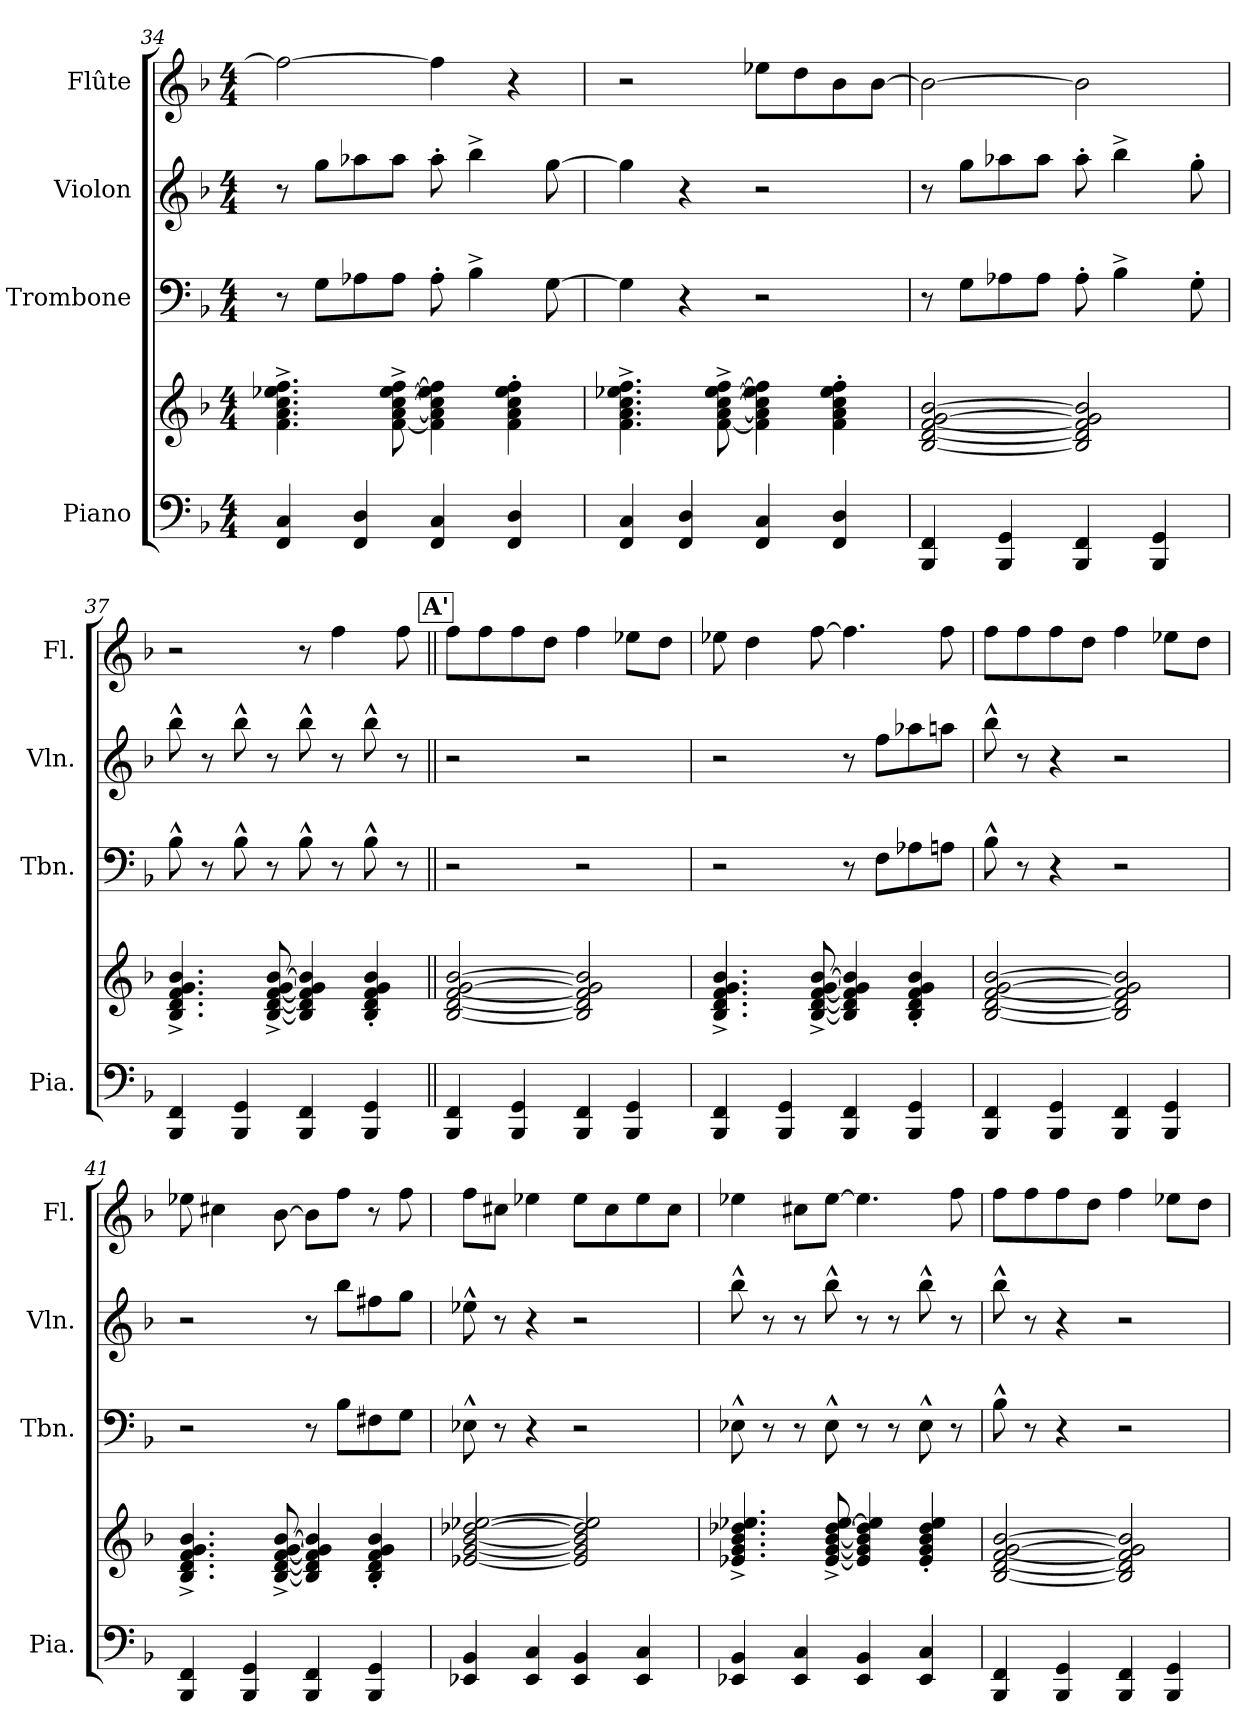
**kern	**kern	**kern	**kern	**kern
*part4	*part4	*part3	*part2	*part1
*staff5	*staff4	*staff3	*staff2	*staff1
*I"Piano	*	*I"Trombone	*I"Violon	*I"Flûte
*I'Pia.	*	*I'Tbn.	*I'Vln.	*I'Fl.
*clefF4	*clefG2	*clefF4	*clefG2	*clefG2
*k[b-]	*k[b-]	*k[b-]	*k[b-]	*k[b-]
*M4/4	*M4/4	*M4/4	*M4/4	*M4/4
=34	=34	=34	=34	=34
4FF/ 4C/	4.f\^ 4.a\^ 4.cc\^ 4.ee-X\^ 4.ff\^	8r	8r	2ff\_
.	.	8G\L	8gg\L	.
4FF/ 4D/	.	8A-X\	8aa-X\	.
.	[8f\^ [8a\^ [8cc\^ [8ee-\^ [8ff\^	8A-\J	8aa-\J	.
4FF/ 4C/	4f\] 4a\] 4cc\] 4ee-\] 4ff\]	8A-'\	8aa-'\	4ff\]
.	.	4B-^\	4bb-^\	.
4FF/ 4D/	4f\' 4a\' 4cc\' 4ee-\' 4ff\'	.	.	4r
.	.	[8G\	[8gg\	.
=35	=35	=35	=35	=35
4FF/ 4C/	4.f\^ 4.a\^ 4.cc\^ 4.ee-X\^ 4.ff\^	4G\]	4gg\]	2r
4FF/ 4D/	.	4r	4r	.
.	[8f\^ [8a\^ [8cc\^ [8ee-\^ [8ff\^	.	.	.
4FF/ 4C/	4f\] 4a\] 4cc\] 4ee-\] 4ff\]	2r	2r	8ee-X\L
.	.	.	.	8dd\
4FF/ 4D/	4f\' 4a\' 4cc\' 4ee-\' 4ff\'	.	.	8b-\
.	.	.	.	[8b-\J
!!LO:LB:g=z
=36	=36	=36	=36	=36
4BBB-/ 4FF/	[2B-/ [2d/ [2f/ [2g/ [2b-/	8r	8r	2b-\_
.	.	8G\L	8gg\L	.
4BBB-/ 4GG/	.	8A-X\	8aa-X\	.
.	.	8A-\J	8aa-\J	.
4BBB-/ 4FF/	2B-/] 2d/] 2f/] 2g/] 2b-/]	8A-'\	8aa-'\	2b-\]
.	.	4B-^\	4bb-^\	.
4BBB-/ 4GG/	.	.	.	.
.	.	8G'\	8gg'\	.
=37	=37	=37	=37	=37
4BBB-/ 4FF/	4.B-/^ 4.d/^ 4.f/^ 4.g/^ 4.b-/^	8B-^^\	8bb-^^\	2r
.	.	8r	8r	.
4BBB-/ 4GG/	.	8B-^^\	8bb-^^\	.
.	[8B-/^ [8d/^ [8f/^ [8g/^ [8b-/^	8r	8r	.
4BBB-/ 4FF/	4B-/] 4d/] 4f/] 4g/] 4b-/]	8B-^^\	8bb-^^\	8r
.	.	8r	8r	4ff\
4BBB-/ 4GG/	4B-/' 4d/' 4f/' 4g/' 4b-/'	8B-^^\	8bb-^^\	.
.	.	8r	8r	8ff\
!!LO:REH:place=s1:a:B:fs=14:t=A'
=38||	=38||	=38||	=38||	=38||
4BBB-/ 4FF/	[2B-/ [2d/ [2f/ [2g/ [2b-/	2r	2r	8ff\L
.	.	.	.	8ff\
4BBB-/ 4GG/	.	.	.	8ff\
.	.	.	.	8dd\J
4BBB-/ 4FF/	2B-/] 2d/] 2f/] 2g/] 2b-/]	2r	2r	4ff\
4BBB-/ 4GG/	.	.	.	8ee-X\L
.	.	.	.	8dd\J
=39	=39	=39	=39	=39
4BBB-/ 4FF/	4.B-/^ 4.d/^ 4.f/^ 4.g/^ 4.b-/^	2r	2r	8ee-X\
.	.	.	.	4dd\
4BBB-/ 4GG/	.	.	.	.
.	[8B-/^ [8d/^ [8f/^ [8g/^ [8b-/^	.	.	[8ff\
4BBB-/ 4FF/	4B-/] 4d/] 4f/] 4g/] 4b-/]	8r	8r	4.ff\]
.	.	8F\L	8ff\L	.
4BBB-/ 4GG/	4B-/' 4d/' 4f/' 4g/' 4b-/'	8A-X\	8aa-X\	.
.	.	8An\J	8aan\J	8ff\
!!LO:PB:g=z
=40	=40	=40	=40	=40
4BBB-/ 4FF/	[2B-/ [2d/ [2f/ [2g/ [2b-/	8B-^^\	8bb-^^\	8ff\L
.	.	8r	8r	8ff\
4BBB-/ 4GG/	.	4r	4r	8ff\
.	.	.	.	8dd\J
4BBB-/ 4FF/	2B-/] 2d/] 2f/] 2g/] 2b-/]	2r	2r	4ff\
4BBB-/ 4GG/	.	.	.	8ee-X\L
.	.	.	.	8dd\J
=41	=41	=41	=41	=41
4BBB-/ 4FF/	4.B-/^ 4.d/^ 4.f/^ 4.g/^ 4.b-/^	2r	2r	8ee-X\
.	.	.	.	4cc#X\
4BBB-/ 4GG/	.	.	.	.
.	[8B-/^ [8d/^ [8f/^ [8g/^ [8b-/^	.	.	[8b-\
4BBB-/ 4FF/	4B-/] 4d/] 4f/] 4g/] 4b-/]	8r	8r	8b-\L]
.	.	8B-\L	8bb-\L	8ff\J
4BBB-/ 4GG/	4B-/' 4d/' 4f/' 4g/' 4b-/'	8F#X\	8ff#X\	8r
.	.	8G\J	8gg\J	8ff\
=42	=42	=42	=42	=42
4EE-X/ 4BB-/	[2e-X/ [2g/ [2b-/ [2dd-X/ [2ee-X/	8E-X^^\	8ee-X^^\	8ff\L
.	.	8r	8r	8cc#X\J
4EE-/ 4C/	.	4r	4r	4ee-X\
4EE-/ 4BB-/	2e-/] 2g/] 2b-/] 2dd-/] 2ee-/]	2r	2r	8ee-\L
.	.	.	.	8cc#\
4EE-/ 4C/	.	.	.	8ee-\
.	.	.	.	8cc#\J
=43	=43	=43	=43	=43
4EE-X/ 4BB-/	4.e-X/^ 4.g/^ 4.b-/^ 4.dd-X/^ 4.ee-X/^	8E-X^^\	8bb-^^\	4ee-X\
.	.	8r	8r	.
4EE-/ 4C/	.	8r	8r	8cc#X\L
.	[8e-/^ [8g/^ [8b-/^ [8dd-/^ [8ee-/^	8E-^^\	8bb-^^\	[8ee-\J
4EE-/ 4BB-/	4e-/] 4g/] 4b-/] 4dd-/] 4ee-/]	8r	8r	4.ee-\]
.	.	8r	8r	.
4EE-/ 4C/	4e-/' 4g/' 4b-/' 4dd-/' 4ee-/'	8E-^^\	8bb-^^\	.
.	.	8r	8r	8ff\
!!LO:LB:g=z
=44	=44	=44	=44	=44
4BBB-/ 4FF/	[2B-/ [2d/ [2f/ [2g/ [2b-/	8B-^^\	8bb-^^\	8ff\L
.	.	8r	8r	8ff\
4BBB-/ 4GG/	.	4r	4r	8ff\
.	.	.	.	8dd\J
4BBB-/ 4FF/	2B-/] 2d/] 2f/] 2g/] 2b-/]	2r	2r	4ff\
4BBB-/ 4GG/	.	.	.	8ee-X\L
.	.	.	.	8dd\J
=	=	=	=	=
*-	*-	*-	*-	*-
